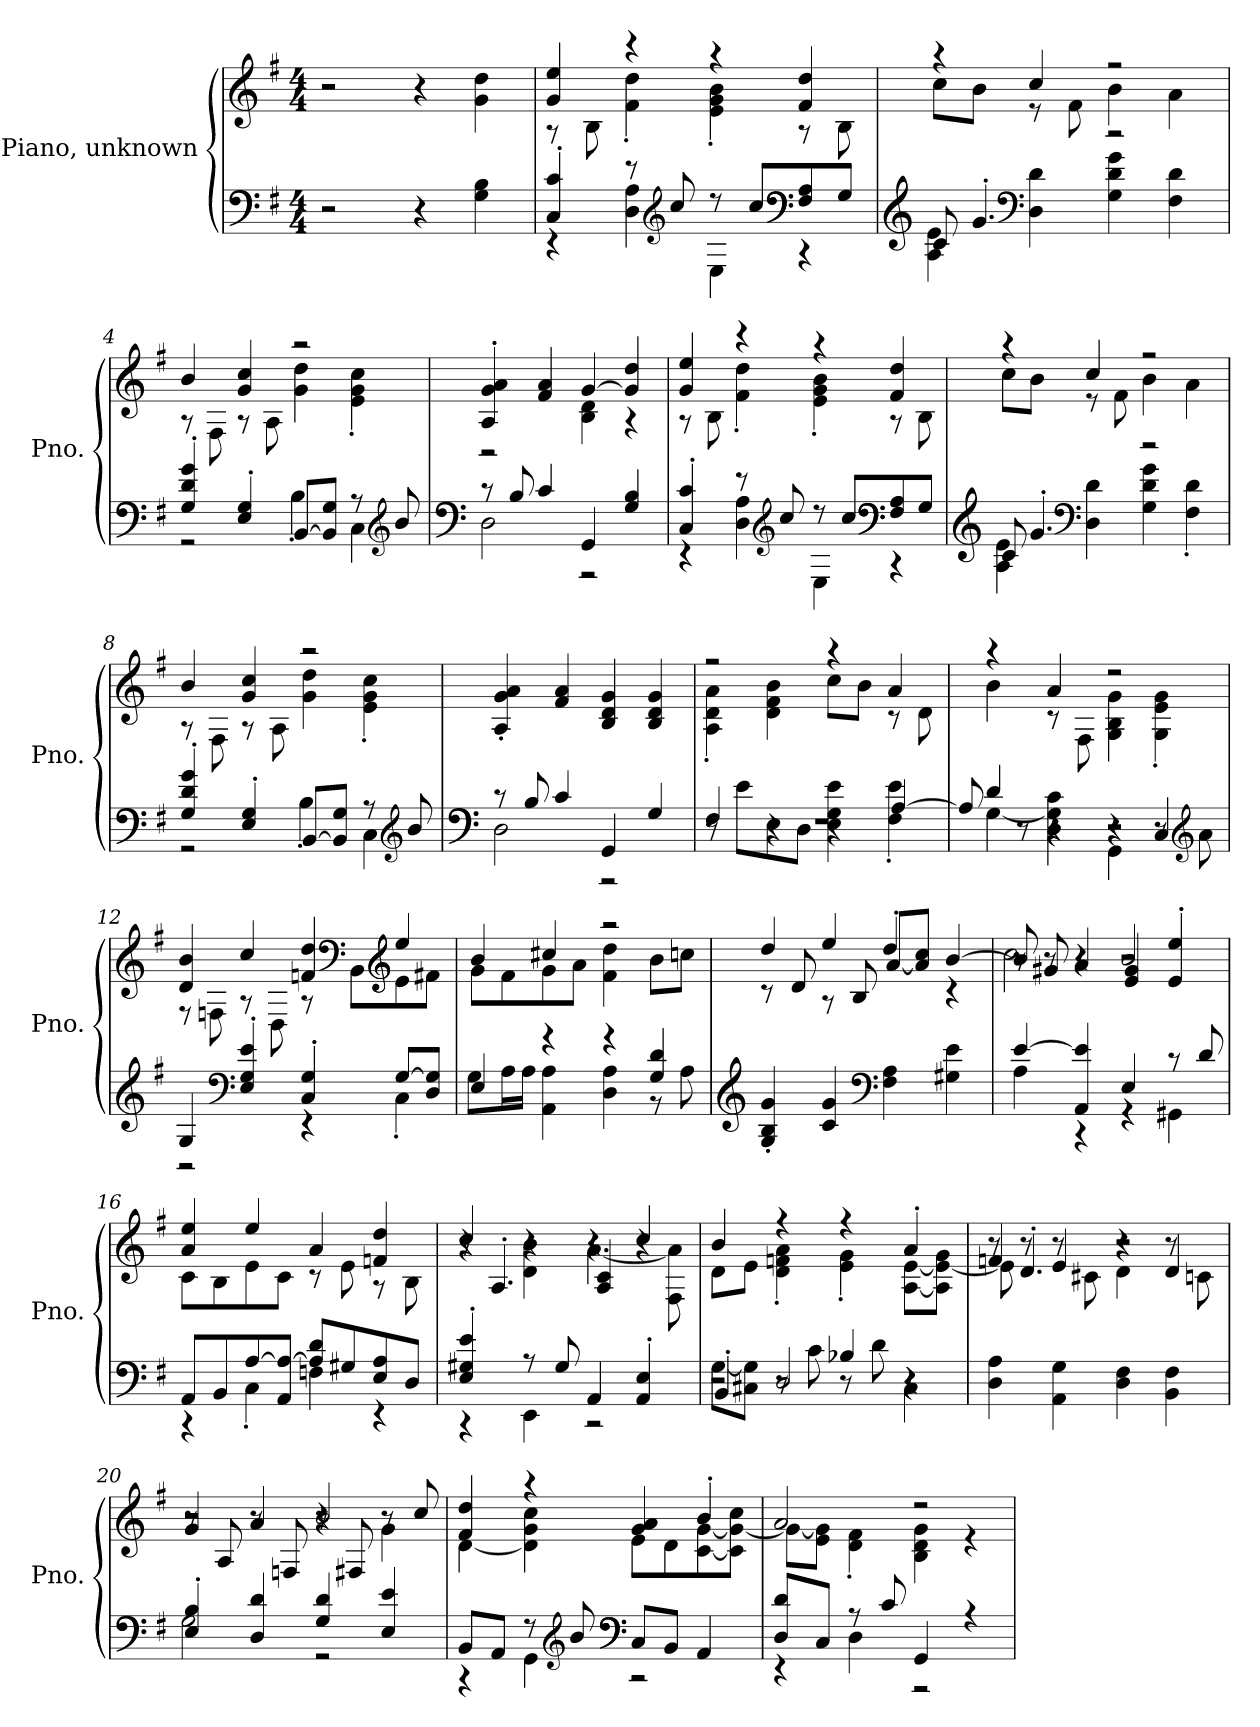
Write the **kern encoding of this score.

**kern	**kern
*part1	*part1
*staff2	*staff1
*I"Piano, unknown	*
*I'Pno.	*
*clefF4	*clefG2
*k[f#]	*k[f#]
*M4/4	*M4/4
*MM120	*MM120
=1	=1
2r	2r
4r	4r
4G\ 4B\	4g\ 4dd\
=2	=2
*^	*^
4C/' 4c/'	4r	4g/ 4ee/	8r
.	.	.	8B\
8r	4D\ 4A\	4r	4f#\' 4dd\'
*clefG2	*	*	*
8cc/	.	.	.
8r	4E\	4r	4e\' 4g\' 4b\'
8cc/L	.	.	.
*clefF4	*	*	*
8F#/ 8A/	4r	4f#/ 4dd/	8r
8G/J	.	.	8B\
=3	=3	=3	=3
*clefG2	*	*	*
8c/	4A\ 4e\	4r	8cc\L
4.g'/	.	.	8b\J
*clefF4	*	*	*
.	4D\ 4d\	4cc/	8r
.	.	.	8f#\
2r	4G\ 4d\ 4g\	2r	4b\
.	4F#\ 4d\	.	4a\
=4	=4	=4	=4
4G/' 4d/' 4g/'	2r	4b/	8r
.	.	.	8F#\
4E/' 4G/'	.	4g/ 4cc/	8r
.	.	.	8A\
[8BB/L	4B'\	2r	4g\ 4dd\
8BB/] 8G/J	.	.	.
8r	4C\	.	4e\' 4g\' 4cc\'
*clefG2	*	*	*
8b/	.	.	.
!!LO:LB:g=z	!!
=5	=5	=5	=5
*clefF4	*	*	*
8r	2D\	4A/' 4g/' 4a/'	2r
8B/	.	.	.
4c/	.	4f#/ 4a/	.
4GG/	2r	[4g/	4B\ 4d\
4G/ 4B/	.	4g/] 4dd/	4r
=6	=6	=6	=6
4C/' 4c/'	4r	4g/ 4ee/	8r
.	.	.	8B\
8r	4D\ 4A\	4r	4f#\' 4dd\'
*clefG2	*	*	*
8cc/	.	.	.
8r	4E\	4r	4e\' 4g\' 4b\'
8cc/L	.	.	.
*clefF4	*	*	*
8F#/ 8A/	4r	4f#/ 4dd/	8r
8G/J	.	.	8B\
=7	=7	=7	=7
*clefG2	*	*	*
8c/	4A\ 4e\	4r	8cc\L
4.g'/	.	.	8b\J
*clefF4	*	*	*
.	4D\ 4d\	4cc/	8r
.	.	.	8f#\
2r	4G\ 4d\ 4g\	2r	4b\
.	4F#\' 4d\'	.	4a\
=8	=8	=8	=8
4G/' 4d/' 4g/'	2r	4b/	8r
.	.	.	8F#\
4E/' 4G/'	.	4g/ 4cc/	8r
.	.	.	8A\
[8BB/L	4B'\	2r	4g\ 4dd\
8BB/] 8G/J	.	.	.
8r	4C\	.	4e\' 4g\' 4cc\'
*clefG2	*	*	*
8b/	.	.	.
*	*	*v	*v
!!LO:LB:g=z
=9	=9	=9
*clefF4	*	*
8r	2D\	4A/' 4g/' 4a/'
8B/	.	.
4c/	.	4f#/ 4a/
4GG/	2r	4B/ 4d/ 4g/
4G/	.	4B/ 4d/ 4g/
=10	=10	=10
*	*^	*^
1r	8r	4F#/	2r	4A\' 4d\' 4a\'
.	8e\L	.	.	.
.	8E\	4r	.	4d\ 4f#\ 4b\
.	8D\J	.	.	.
.	4E\ 4G\ 4e\	4r	4r	8cc\L
.	.	.	.	8b\J
.	4F#\' 4e\'	[4A/	4a/	8r
.	.	.	.	8d\
=11	=11	=11	=11	=11
4d/	[4G\	8A/]	4r	4b\
.	.	8r	.	.
4r	4D\ 4G\] 4c\	4r	4a/	8r
.	.	.	.	8F#\
2r	4GG\	4r	2r	4G\ 4B\ 4g\
.	8r	4C/	.	4G\' 4e\' 4g\'
*clefG2	*	*	*	*
.	8a\	.	.	.
*	*v	*v	*	*
=12	=12	=12	=12
4G/	2r	4d/ 4b/	8r
.	.	.	8Fn\
*clefF4	*	*	*
4E/' 4G/' 4e/'	.	4cc/	8r
.	.	.	8D\
4C/' 4G/'	4r	4fn/ 4dd/	8r
*	*	*clefF4	*
.	.	.	8BB\L
*	*	*clefG2	*
[8G/L	4C'\	4ee/	8e\
8D/ 8G/]J	.	.	8f#X\J
!!LO:LB:g=z	!!
=13	=13	=13	=13
4E/	8G\L	4b/	8g\L
.	16A\L	.	8f#\
.	16A\JJ	.	.
4r	4AA\ 4A\	4cc#X/	8g\
.	.	.	8a\J
4r	4D\ 4A\	2r	4f#\ 4dd\
4G/ 4d/	8r	.	8b\L
.	8A\	.	8ccn\J
*v	*v	*	*
=14	=14	=14
*clefG2	*	*
4G/' 4B/' 4g/'	4dd/	8r
.	.	8d/
4c/ 4g/	4ee/	8r
.	.	8B/
*clefF4	*	*
4F#\ 4A\	4dd'/	[8a/L
.	.	8a/] 8cc/J
4G#X\ 4e\	[4b/	4r
=15	=15	=15
*^	*	*^
[4e/	4A\	8b/]	2cc\	8r
.	.	8r	.	8g#X/
4AA/ 4e/]	4r	4r	.	4a/
4E/	4r	2b/	2r	4e/ 4g#/
8r	4GG#X\	.	.	4e/' 4ee/'
8d/	.	.	.	.
*	*	*	*v	*v
=16	=16	=16	=16
8AA/L	4r	4a/ 4ee/	8c\L
8BB/	.	.	8B\
[8A/	4C'\	4ee/	8e\
8AA/ 8A/_J	.	.	8c\J
8A/] 8d/L	4Fn\	4a/	8r
8G#X/	.	.	8e\
8E/ 8A/	4r	4fn/ 4dd/	8r
8D/J	.	.	8B\
!!LO:LB:g=z
=17	=17	=17	=17
*	*	*	*^
4E/' 4G#X/' 4e/'	4r	4cc/	4r	8r
.	.	.	.	4.A'/
8r	4EE\	4r	4d\ 4b\	.
8G#/	.	.	.	.
4AA/	2r	4r	[4.a\	4A/ 4c/
4AA/' 4E/'	.	4cc/	.	4r
.	.	.	8F#\ 8a\]	.
*	*	*	*v	*v
=18	=18	=18	=18
*	*^	*	*
2r	[8G\L	4BB'/	4b/	8d\L
.	8C#X\ 8G\]J	.	.	8e\J
.	8r	2D/	4r	4d\' 4fn\' 4a\'
.	8c\	.	.	.
4B-X/	8r	.	4r	4e\' 4g\'
.	8d\	.	.	.
4r	4C#\	4r	4a'/	[8A\ [8e\L
.	.	.	.	8A\] 8e\_ 8g\J
*v	*v	*v	*	*
=19	=19	=19
*	*	*^
4D\ 4A\	4fn/	8e\]	8r
.	.	8r	4.d'/
4AA\ 4G\	4e/	8r	.
.	.	8c#X\	.
4D\ 4F#\	2r	4d\	4r
4BB\ 4F#\	.	8r	4d/
.	.	8cn\	.
!!LO:LB:g=z	!!	!!
=20	=20	=20	=20
*^	*	*	*
4E/' 4B/'	2G\	4g/	2r	8r
.	.	.	.	8A/
4D/ 4d/	.	4a/	.	8r
.	.	.	.	8Fn/
4G/ 4d/	2r	2b/	4r	8r
.	.	.	.	8F#X/
4E/ 4e/	.	.	4g\	8r
.	.	.	.	8cc/
*	*	*	*v	*v
=21	=21	=21	=21
8BB/L	4r	4f#/ 4dd/	[4d\
8AA/J	.	.	.
8r	4GG\	4r	4d\] 4g\ 4cc\
*clefG2	*	*	*
8b/	.	.	.
*clefF4	*	*	*
8C/L	2r	4g/ 4a/	8e\L
8BB/J	.	.	8d\
4AA/	.	4b'/	[8c\ [8g\
.	.	.	8c\] 8g\_ 8cc\J
=22	=22	=22	=22
8D/ 8d/L	4r	2a/	8g\L_
8C/J	.	.	8e\ 8g\]J
8r	4D\	.	4d\' 4f#\'
8c/	.	.	.
4GG/	2r	2r	4B\ 4d\ 4g\
4r	.	.	4r
*v	*v	*	*
*	*v	*v
=	=
*-	*-
